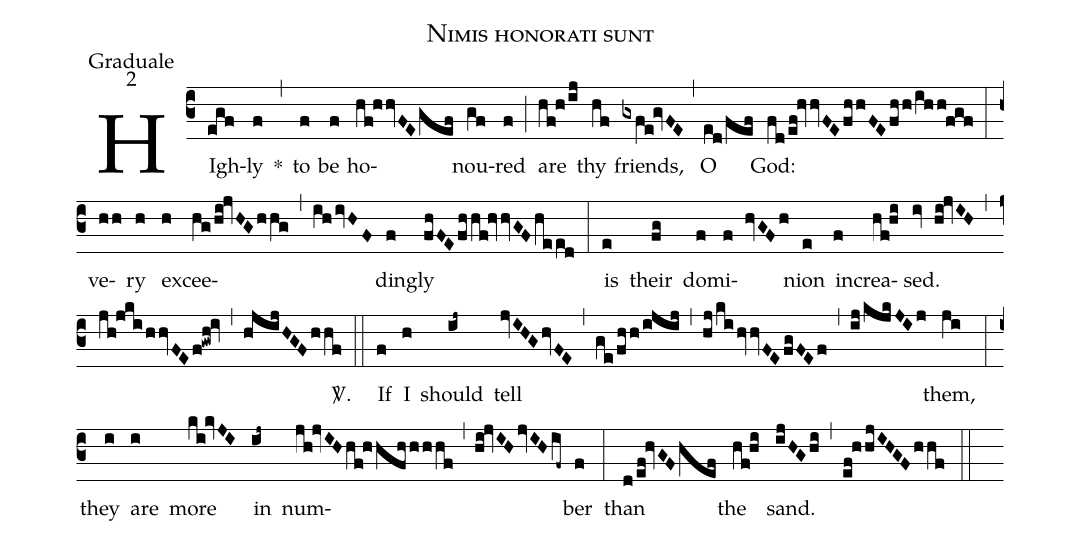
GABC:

name:Nimis honorati sunt;
office-part:Graduale;
mode:2;
%%
(c3) HIgh(egf)ly(f) *(,) to(f) be(f) ho(hf!hhvFEgef)nou(gf)red(f) (;) are(hf!h/ij) thy(hf) friends,(gxfe!gvFE) (,) O(ed/fef) God:(fd/ef!hvvFE/fhhFE/fhh/ihh!fgf) (:) ve(hh)ry(h) ex(h)cee(hg/hi!jvHG/hhg,ih/ivHF)ding(f)ly(fhFE/fhhf!hvvGF/heed) (:) is(e) their(fg) do(f)mi(f hvGFh)nion(e) in(f)crea(hf!hi)sed.(iv hi!jvIH) (,) (jh!jki/hhvFEf!gwh!iv) (,) (hjijHGF/hhf) <sp>V/</sp>.(::) If(f) I(h) should(ij~) tell(jvIHG/hvFE) (,) (ge/fhh/ijij) (,) (hj/ki/hvvFE/fgFEf) (,) (ij/kjk/JIj) them,(ji) (:) they(i) are(i) more(ki!kvJI) in(ij~) num(jh!jvIH/hf!hhfh/hhhf,hi!jvIH/jvIH/if~)ber(f) (:) than(d/ef!hvGF/hef) the(hf!hi) sand.(ijHGhi) (,) (ef!hhjIHGF/hhf) (::)
